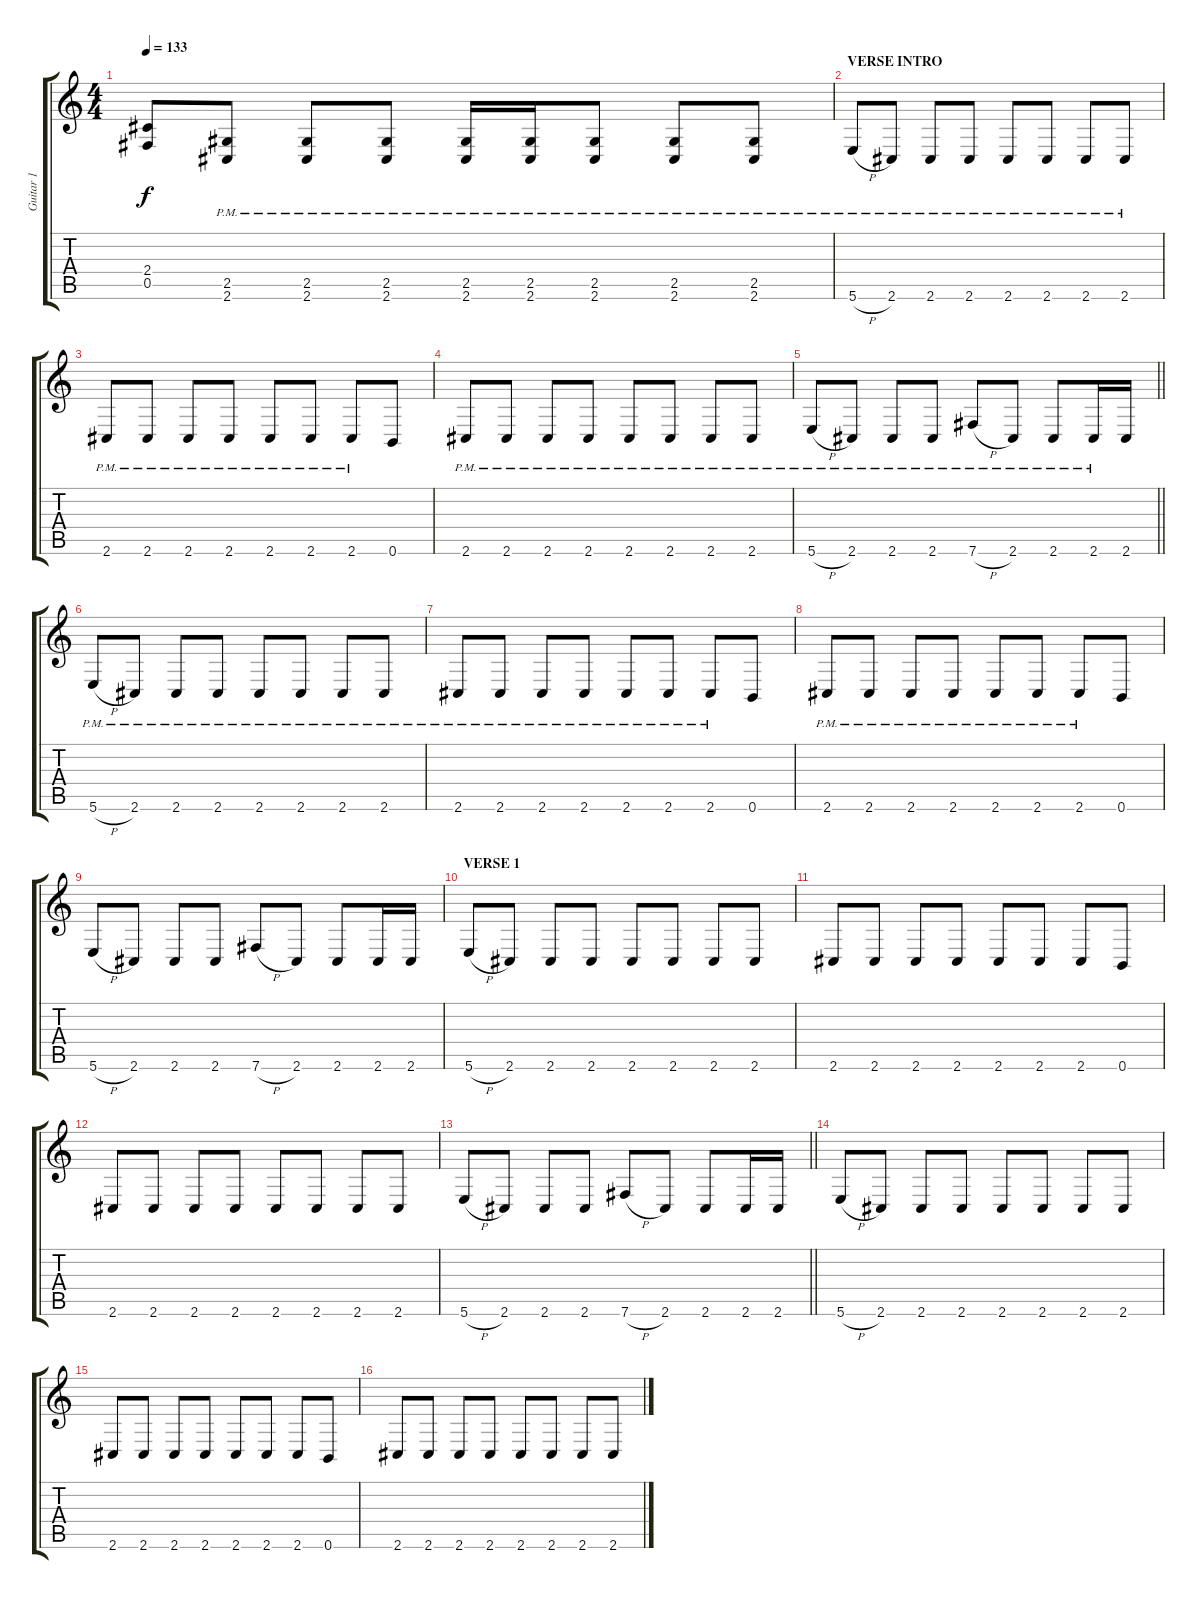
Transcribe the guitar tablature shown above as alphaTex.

\track ("Guitar 1" "Guitar 1") {instrument distortionguitar}
\staff {score tabs}
\tuning (Db4 Ab3 E3 B2 Gb2 B1) {hide}
\ts (4 4)
\tempo 133
\clef g2
\ks c
(2.4 0.5).8{dy f} (2.5{pm} 2.6{pm}).8 (2.5{pm} 2.6{pm}).8 (2.5{pm} 2.6{pm}).8 (2.5{pm} 2.6{pm}).16 (2.5{pm} 2.6{pm}).16 (2.5{pm} 2.6{pm}).8 (2.5{pm} 2.6{pm}).8 (2.5{pm} 2.6{pm}).8 |
\section ("" "VERSE INTRO")
5.6{h pm}.8{balance 8} 2.6{pm}.8 2.6{pm}.8 2.6{pm}.8 2.6{pm}.8 2.6{pm}.8 2.6{pm}.8 2.6{pm}.8 |
2.6{pm}.8 2.6{pm}.8 2.6{pm}.8 2.6{pm}.8 2.6{pm}.8 2.6{pm}.8 2.6{pm}.8 0.6.8 |
2.6{pm}.8 2.6{pm}.8 2.6{pm}.8 2.6{pm}.8 2.6{pm}.8 2.6{pm}.8 2.6{pm}.8 2.6{pm}.8 |
\barLineRight lightlight
5.6{h pm}.8 2.6{pm}.8 2.6{pm}.8 2.6{pm}.8 7.6{h pm}.8 2.6{pm}.8 2.6{pm}.8 2.6{pm}.16 2.6.16 |
5.6{h pm}.8 2.6{pm}.8 2.6{pm}.8 2.6{pm}.8 2.6{pm}.8 2.6{pm}.8 2.6{pm}.8 2.6{pm}.8 |
2.6{pm}.8 2.6{pm}.8 2.6{pm}.8 2.6{pm}.8 2.6{pm}.8 2.6{pm}.8 2.6{pm}.8 0.6.8 |
2.6{pm}.8 2.6{pm}.8 2.6{pm}.8 2.6{pm}.8 2.6{pm}.8 2.6{pm}.8 2.6{pm}.8 0.6.8 |
5.6{h}.8 2.6.8 2.6.8 2.6.8 7.6{h}.8 2.6.8 2.6.8 2.6.16 2.6.16 |
\section ("" "VERSE 1")
5.6{h}.8 2.6.8 2.6.8 2.6.8 2.6.8 2.6.8 2.6.8 2.6.8 |
2.6.8 2.6.8 2.6.8 2.6.8 2.6.8 2.6.8 2.6.8 0.6.8 |
2.6.8 2.6.8 2.6.8 2.6.8 2.6.8 2.6.8 2.6.8 2.6.8 |
\barLineRight lightlight
5.6{h}.8 2.6.8 2.6.8 2.6.8 7.6{h}.8 2.6.8 2.6.8 2.6.16 2.6.16 |
5.6{h}.8 2.6.8 2.6.8 2.6.8 2.6.8 2.6.8 2.6.8 2.6.8 |
2.6.8 2.6.8 2.6.8 2.6.8 2.6.8 2.6.8 2.6.8 0.6.8 |
2.6.8 2.6.8 2.6.8 2.6.8 2.6.8 2.6.8 2.6.8 2.6.8
